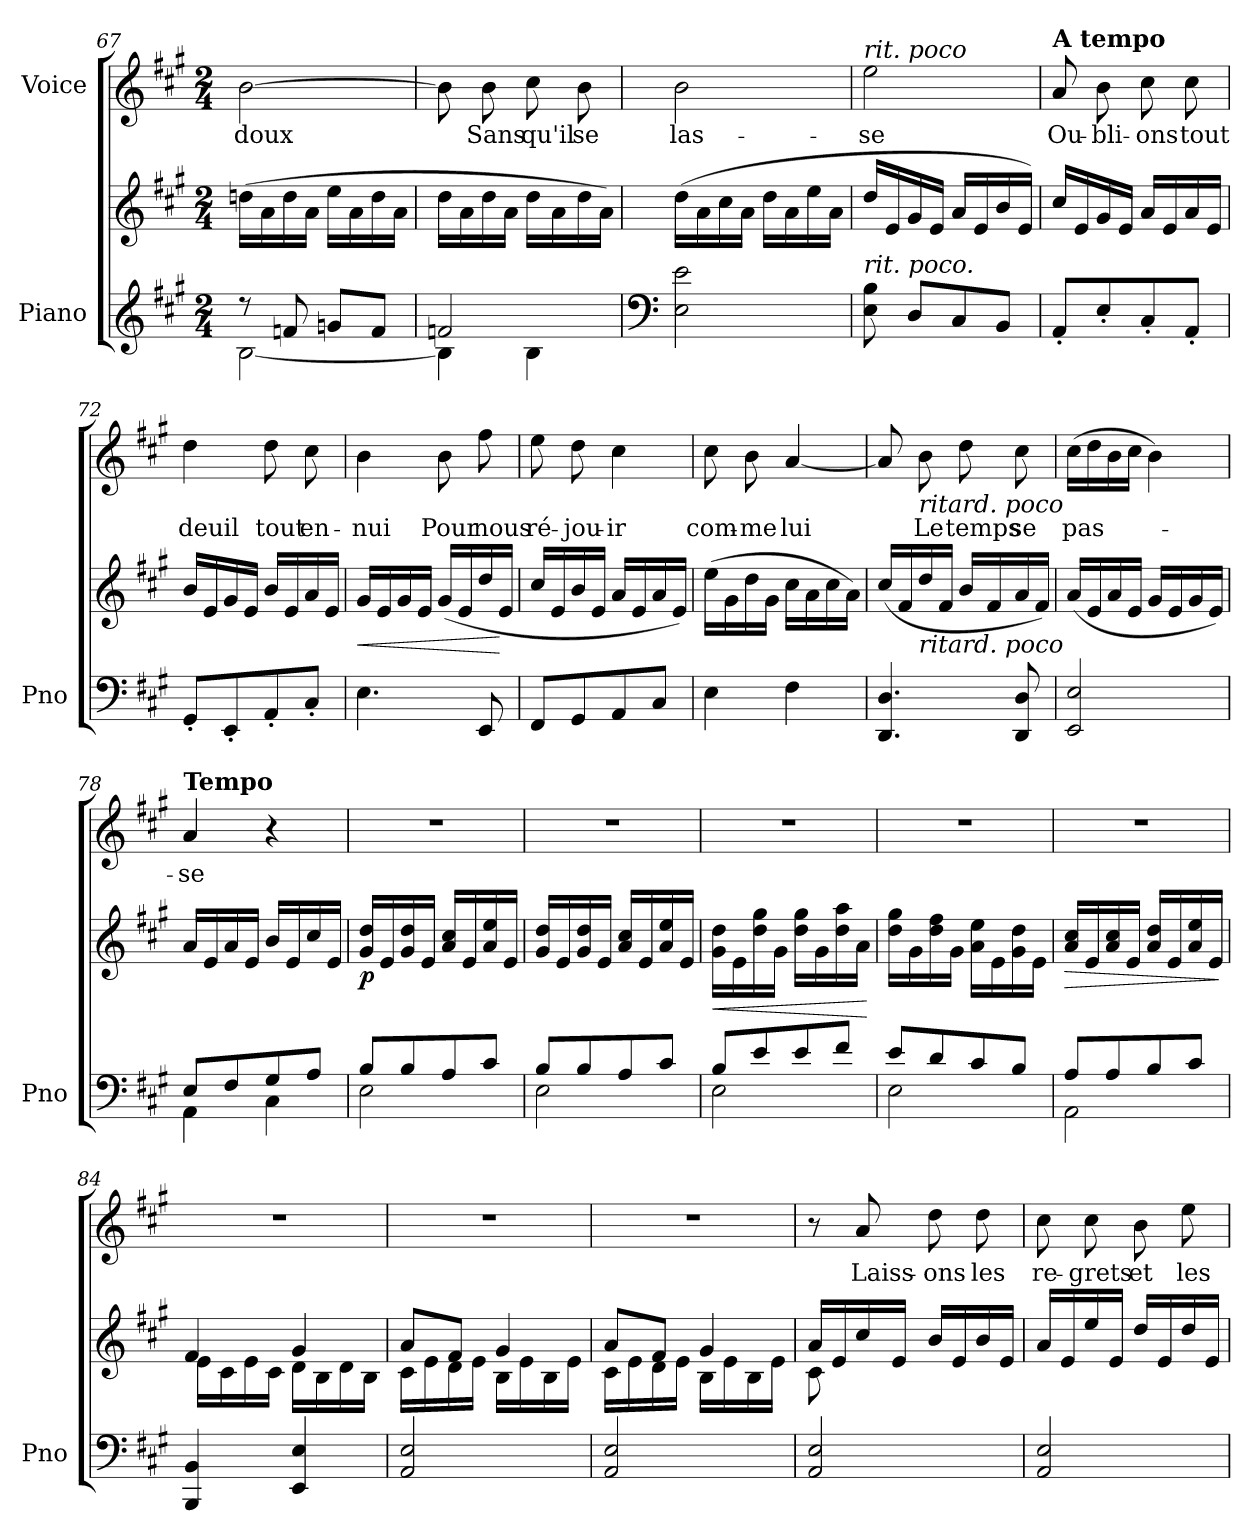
**kern	**kern	**dynam	**kern	**text
*part2	*part2	*part2	*part1	*part1
*staff3	*staff2	*staff2/3	*staff1	*staff1
*I"Piano	*	*	*I"Voice	*
*I'Pno	*	*	*	*
*clefG2	*clefG2	*	*clefG2	*
*k[f#c#g#]	*k[f#c#g#]	*	*k[f#c#g#]	*
*M2/4	*M2/4	*	*M2/4	*
=67	=67	=67	=67	=67
*^	*	*	*	*
8r	[2B\	(16ddn\LL	.	[2b\	doux
.	.	16a\	.	.	.
8fn/	.	16dd\	.	.	.
.	.	16a\JJ	.	.	.
8gn/L	.	16ee\LL	.	.	.
.	.	16a\	.	.	.
8f/J	.	16dd\	.	.	.
.	.	16a\JJ	.	.	.
=68	=68	=68	=68	=68	=68
2fn/	4B\]	16dd\LL	.	8b\]	.
.	.	16a\	.	.	.
.	.	16dd\	.	8b\	Sans
.	.	16a\JJ	.	.	.
.	4B\	16dd\LL	.	8cc#\	qu'il
.	.	16a\	.	.	.
.	.	16dd\	.	8b\	se
.	.	16a\JJ)	.	.	.
*v	*v	*	*	*	*
=69	=69	=69	=69	=69
*clefF4	*	*	*	*
2E\ 2e\	(16dd\LL	.	2b\	las-
.	16a\	.	.	.
.	16cc#\	.	.	.
.	16a\JJ	.	.	.
.	16dd\LL	.	.	.
.	16a\	.	.	.
.	16ee\	.	.	.
.	16a\JJ	.	.	.
=70	=70	=70	=70	=70
!	!	!	!LO:TX:a:i:t=rit. poco	!
!LO:TX:i:t=rit. poco.	!	!	!	!
8E\ 8B\	16dd/LL	.	2ee\	-se
.	16e/	.	.	.
8D/L	16g#/	.	.	.
.	16e/JJ	.	.	.
8C#/	16a/LL	.	.	.
.	16e/	.	.	.
8BB/J	16b/	.	.	.
.	16e/JJ)	.	.	.
=71	=71	=71	=71	=71
!	!	!	!LO:TX:a:B:t=A tempo	!
8AA'/L	16cc#/LL	.	8a/	Ou-
.	16e/	.	.	.
8E'/	16g#/	.	8b\	-bli-
.	16e/JJ	.	.	.
8C#'/	16a/LL	.	8cc#\	-ons
.	16e/	.	.	.
8AA'/J	16a/	.	8cc#\	tout
.	16e/JJ	.	.	.
=72	=72	=72	=72	=72
8GG#'/L	16b/LL	.	4dd\	deuil
.	16e/	.	.	.
8EE'/	16g#/	.	.	.
.	16e/JJ	.	.	.
8AA'/	16b/LL	.	8dd\	tout
.	16e/	.	.	.
8C#'/J	16a/	.	8cc#\	en-
.	16e/JJ	.	.	.
=73	=73	=73	=73	=73
!	!	!LO:HP:b	!	!
4.E\	16g#/LL	<	4b\	-nui
.	16e/	.	.	.
.	16g#/	.	.	.
.	16e/JJ	.	.	.
.	(16g#/LL	.	8b\	Pour
.	16e/	.	.	.
8EE/	16dd/	.	8ff#\	nous
.	16e/JJ	[	.	.
=74	=74	=74	=74	=74
8FF#/L	16cc#/LL	.	8ee\	ré-
.	16e/	.	.	.
8GG#/	16b/	.	8dd\	-jou-
.	16e/JJ	.	.	.
8AA/	16a/LL	.	4cc#\	-ir
.	16e/	.	.	.
8C#/J	16a/	.	.	.
.	16e/JJ)	.	.	.
=75	=75	=75	=75	=75
4E\	(16ee\LL	.	8cc#\	com-
.	16g#\	.	.	.
.	16dd\	.	8b\	-me
.	16g#\JJ	.	.	.
4F#\	16cc#\LL	.	[4a/	lui
.	16a\	.	.	.
.	16cc#\	.	.	.
.	16a\JJ)	.	.	.
=76	=76	=76	=76	=76
4.DD/ 4.D/	(16cc#/LL	.	8a/]	.
.	16f#/	.	.	.
!	!	!	!LO:TX:b:i:t=ritard. poco	!
!	!LO:TX:b:i:t=ritard. poco	!	!	!
.	16dd/	.	8b\	Le
.	16f#/JJ	.	.	.
.	16b/LL	.	8dd\	temps
.	16f#/	.	.	.
8DD/ 8D/	16a/	.	8cc#\	se
.	16f#/JJ)	.	.	.
=77	=77	=77	=77	=77
2EE/ 2E/	(16a/LL	.	(16cc#\LL	pas-
.	16e/	.	16dd\	.
.	16a/	.	16b\	.
.	16e/JJ	.	16cc#\JJ	.
.	16g#/LL	.	4b\)	.
.	16e/	.	.	.
.	16g#/	.	.	.
.	16e/JJ)	.	.	.
=78	=78	=78	=78	=78
*^	*	*	*	*
!	!	!	!	!LO:TX:a:B:t=Tempo	!
8E/L	4AA\	16a/LL	.	4a/	-se
.	.	16e/	.	.	.
8F#/	.	16a/	.	.	.
.	.	16e/JJ	.	.	.
8G#/	4C#\	16b/LL	.	4r	.
.	.	16e/	.	.	.
8A/J	.	16cc#/	.	.	.
.	.	16e/JJ	.	.	.
=79	=79	=79	=79	=79	=79
!	!	!	!LO:DY:b	!	!
8B/L	2E\	16g#/ 16dd/LL	p	2r	.
.	.	16e/	.	.	.
8B/	.	16g#/ 16dd/	.	.	.
.	.	16e/JJ	.	.	.
8A/	.	16a/ 16cc#/LL	.	.	.
.	.	16e/	.	.	.
8c#/J	.	16a/ 16ee/	.	.	.
.	.	16e/JJ	.	.	.
=80	=80	=80	=80	=80	=80
8B/L	2E\	16g#/ 16dd/LL	.	2r	.
.	.	16e/	.	.	.
8B/	.	16g#/ 16dd/	.	.	.
.	.	16e/JJ	.	.	.
8A/	.	16a/ 16cc#/LL	.	.	.
.	.	16e/	.	.	.
8c#/J	.	16a/ 16ee/	.	.	.
.	.	16e/JJ	.	.	.
=81	=81	=81	=81	=81	=81
!	!	!	!LO:HP:b	!	!
8B/L	2E\	16g#\ 16dd\LL	<	2r	.
.	.	16e\	.	.	.
8e/	.	16dd\ 16gg#\	.	.	.
.	.	16g#\JJ	.	.	.
8e/	.	16dd\ 16gg#\LL	.	.	.
.	.	16g#\	.	.	.
8f#/J	.	16dd\ 16aa\	.	.	.
.	.	16a\JJ	.	.	.
*v	*v	*	*	*	*
.	.	[	.	.
=82	=82	=82	=82	=82
*^	*	*	*	*
8e/L	2E\	16dd\ 16gg#\LL	.	2r	.
.	.	16g#\	.	.	.
8d/	.	16dd\ 16ff#\	.	.	.
.	.	16g#\JJ	.	.	.
8c#/	.	16a\ 16ee\LL	.	.	.
.	.	16e\	.	.	.
8B/J	.	16g#\ 16dd\	.	.	.
.	.	16e\JJ	.	.	.
=83	=83	=83	=83	=83	=83
!	!	!	!LO:HP:b	!	!
8A/L	2AA\	16a/ 16cc#/LL	>	2r	.
.	.	16e/	.	.	.
8A/	.	16a/ 16cc#/	.	.	.
.	.	16e/JJ	.	.	.
8B/	.	16a/ 16dd/LL	.	.	.
.	.	16e/	.	.	.
8c#/J	.	16a/ 16ee/	.	.	.
.	.	16e/JJ	.	.	.
*v	*v	*	*	*	*
.	.	]	.	.
=84	=84	=84	=84	=84
*	*^	*	*	*
4BBB/ 4BB/	4f#/	16e\LL	.	2r	.
.	.	16c#\	.	.	.
.	.	16e\	.	.	.
.	.	16c#\JJ	.	.	.
4EE/ 4E/	4g#/	16d\LL	.	.	.
.	.	16B\	.	.	.
.	.	16d\	.	.	.
.	.	16B\JJ	.	.	.
=85	=85	=85	=85	=85	=85
2AA/ 2E/	8a/L	16c#\LL	.	2r	.
.	.	16e\	.	.	.
.	8f#/J	16d\	.	.	.
.	.	16e\JJ	.	.	.
.	4g#/	16B\LL	.	.	.
.	.	16e\	.	.	.
.	.	16B\	.	.	.
.	.	16e\JJ	.	.	.
=86	=86	=86	=86	=86	=86
2AA/ 2E/	8a/L	16c#\LL	.	2r	.
.	.	16e\	.	.	.
.	8f#/J	16d\	.	.	.
.	.	16e\JJ	.	.	.
.	4g#/	16B\LL	.	.	.
.	.	16e\	.	.	.
.	.	16B\	.	.	.
.	.	16e\JJ	.	.	.
=87	=87	=87	=87	=87	=87
2AA/ 2E/	16a/LL	8c#\	.	8r	.
.	16e/	.	.	.	.
.	16cc#/	8ryy	.	8a/	Laiss-
.	16e/JJ	.	.	.	.
.	16b/LL	4ryy	.	8dd\	-ons
.	16e/	.	.	.	.
.	16b/	.	.	8dd\	les
.	16e/JJ	.	.	.	.
*	*v	*v	*	*	*
=88	=88	=88	=88	=88
2AA/ 2E/	16a/LL	.	8cc#\	re-
.	16e/	.	.	.
.	16ee/	.	8cc#\	-grets
.	16e/JJ	.	.	.
.	16dd/LL	.	8b\	et
.	16e/	.	.	.
.	16dd/	.	8ee\	les
.	16e/JJ	.	.	.
=	=	=	=	=
*-	*-	*-	*-	*-
